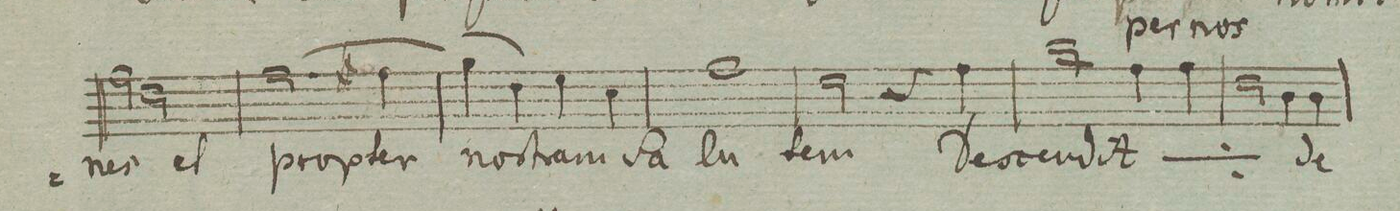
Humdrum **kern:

**kern	**text	**dynam
*I"Soprano. Tutti.	*	*
*clefC1	*	*
*k[]	*	*
*met(c|)	*	*
*M2/2	*	*
2dd\	-nes	.
2b\	et	.
=55	=55	=55
(2.dd\	pro-	.
4dd#X\	-pter	.
=56	=56	=56
(4ee\)	no-	.
4b\)	.	.
4cc\	-stram	.
4a\	Sa-	.
=57	=57	=57
1dd\	-lu-	.
=58	=58	=58
2b\	-tem	.
4r	.	.
4dd\	Des-	.
=59	=59	=59
2gg\	-cen-	.
4dd\	-dit	.
*	*ij	*
4dd\	Des-	.
=60	=60	=60
2b\	-cen-	.
4g\	-dit	.
*	*Xij	*
4g\	de	.
=61	=61	=61
*-	*-	*-
